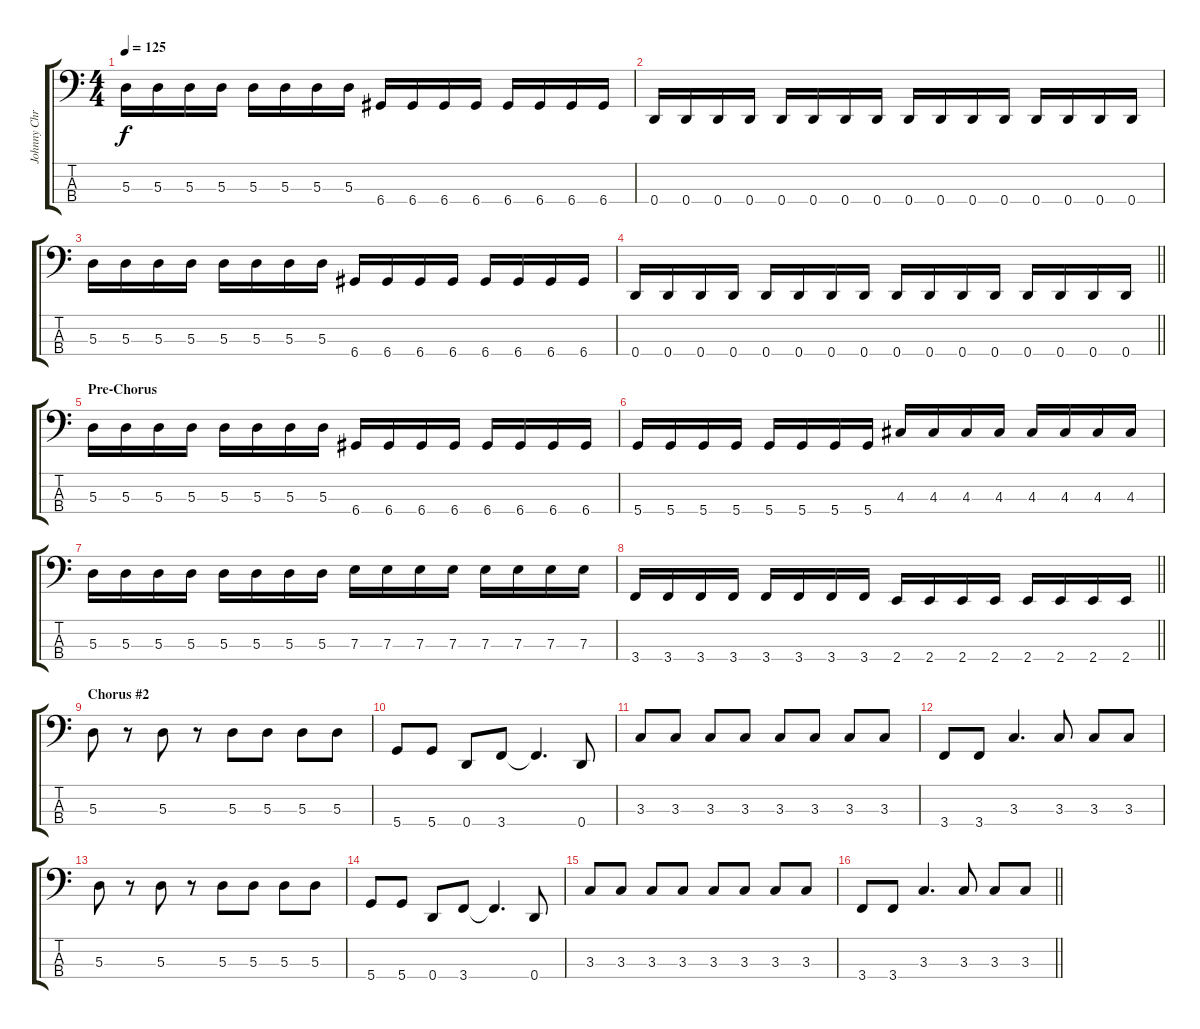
\track ("Johnny Christ" "Johnny Chr") {instrument electricbasspick}
\staff {score tabs}
\tuning (G2 D2 A1 D1) {hide}
\ts (4 4)
\tempo 125
\clef f4
\ks c
5.3.16{dy f} 5.3.16 5.3.16 5.3.16 5.3.16 5.3.16 5.3.16 5.3.16 6.4.16 6.4.16 6.4.16 6.4.16 6.4.16 6.4.16 6.4.16 6.4.16 |
0.4.16 0.4.16 0.4.16 0.4.16 0.4.16 0.4.16 0.4.16 0.4.16 0.4.16 0.4.16 0.4.16 0.4.16 0.4.16 0.4.16 0.4.16 0.4.16 |
5.3.16 5.3.16 5.3.16 5.3.16 5.3.16 5.3.16 5.3.16 5.3.16 6.4.16 6.4.16 6.4.16 6.4.16 6.4.16 6.4.16 6.4.16 6.4.16 |
\barLineRight lightlight
0.4.16 0.4.16 0.4.16 0.4.16 0.4.16 0.4.16 0.4.16 0.4.16 0.4.16 0.4.16 0.4.16 0.4.16 0.4.16 0.4.16 0.4.16 0.4.16 |
\section ("" "Pre-Chorus")
5.3.16 5.3.16 5.3.16 5.3.16 5.3.16 5.3.16 5.3.16 5.3.16 6.4.16 6.4.16 6.4.16 6.4.16 6.4.16 6.4.16 6.4.16 6.4.16 |
5.4.16 5.4.16 5.4.16 5.4.16 5.4.16 5.4.16 5.4.16 5.4.16 4.3.16 4.3.16 4.3.16 4.3.16 4.3.16 4.3.16 4.3.16 4.3.16 |
5.3.16 5.3.16 5.3.16 5.3.16 5.3.16 5.3.16 5.3.16 5.3.16 7.3.16 7.3.16 7.3.16 7.3.16 7.3.16 7.3.16 7.3.16 7.3.16 |
\barLineRight lightlight
3.4.16 3.4.16 3.4.16 3.4.16 3.4.16 3.4.16 3.4.16 3.4.16 2.4.16 2.4.16 2.4.16 2.4.16 2.4.16 2.4.16 2.4.16 2.4.16 |
\section ("" "Chorus #2")
5.3.8 r.8 5.3.8 r.8 5.3.8 5.3.8 5.3.8 5.3.8 |
5.4.8 5.4.8 0.4.8 3.4.8 3.4{t}.4{d} 0.4.8 |
3.3.8 3.3.8 3.3.8 3.3.8 3.3.8 3.3.8 3.3.8 3.3.8 |
3.4.8 3.4.8 3.3.4{d} 3.3.8 3.3.8 3.3.8 |
5.3.8 r.8 5.3.8 r.8 5.3.8 5.3.8 5.3.8 5.3.8 |
5.4.8 5.4.8 0.4.8 3.4.8 3.4{t}.4{d} 0.4.8 |
3.3.8 3.3.8 3.3.8 3.3.8 3.3.8 3.3.8 3.3.8 3.3.8 |
\barLineRight lightlight
3.4.8 3.4.8 3.3.4{d} 3.3.8 3.3.8 3.3.8
